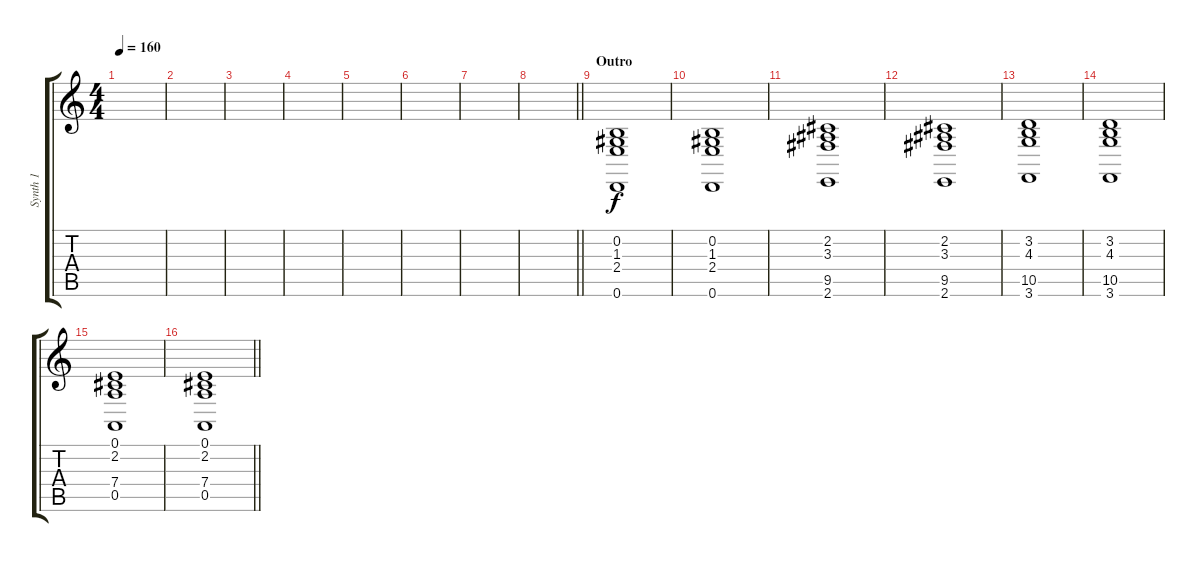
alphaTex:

\track ("Synth 1" "Synth 1") {instrument choiraahs}
\staff {score tabs}
\tuning (E4 B3 G3 D3 A2 D2) {hide}
\ts (4 4)
\tempo 160
\clef g2
\ks c
|
|
|
|
|
|
|
\barLineRight lightlight
|
\section ("" "Outro")
(0.2 1.3 2.4 0.6).1 |
(0.2 1.3 2.4 0.6).1 |
(2.2 3.3 9.5 2.6).1 |
(2.2 3.3 9.5 2.6).1 |
(3.2 4.3 10.5 3.6).1 |
(3.2 4.3 10.5 3.6).1 |
(0.1 2.2 7.4 0.5).1 |
\barLineRight lightlight
(0.1 2.2 7.4 0.5).1
